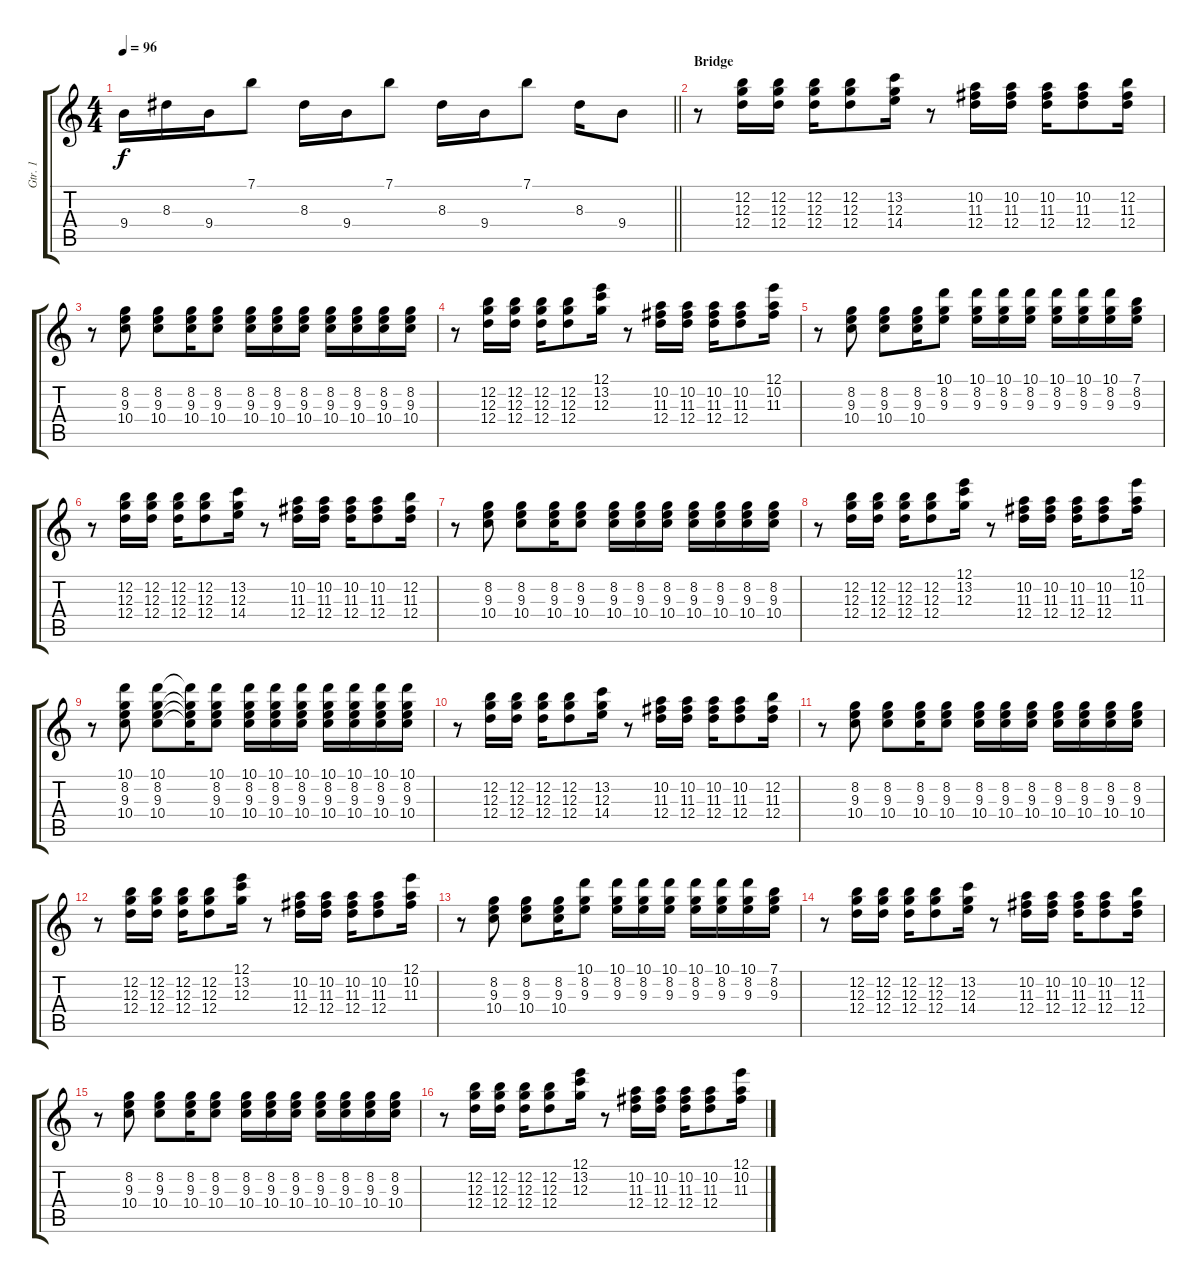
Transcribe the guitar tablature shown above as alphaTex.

\track ("Gtr. 1" "Gtr. 1") {instrument electricguitarclean}
\staff {score tabs}
\tuning (E4 B3 G3 D3 A2 E2) {hide}
\ts (4 4)
\tempo 96
\clef g2
\barLineRight lightlight
\ks c
9.4.16{dy f} 8.3.16 9.4.16 7.1.8 8.3.16 9.4.16 7.1.8 8.3.16 9.4.16 7.1.8 8.3.16 9.4.8 |
\section ("" "Bridge")
r.8 (12.2 12.3 12.4).16 (12.2 12.3 12.4).16 (12.2 12.3 12.4).16 (12.2 12.3 12.4).8 (13.2 12.3 14.4).16 r.8 (10.2 11.3 12.4).16 (10.2 11.3 12.4).16 (10.2 11.3 12.4).16 (10.2 11.3 12.4).8 (12.2 11.3 12.4).16 |
r.8 (8.2 9.3 10.4).8 (8.2 9.3 10.4).8 (8.2 9.3 10.4).16 (8.2 9.3 10.4).8 (8.2 9.3 10.4).16 (8.2 9.3 10.4).16 (8.2 9.3 10.4).16 (8.2 9.3 10.4).16 (8.2 9.3 10.4).16 (8.2 9.3 10.4).16 (8.2 9.3 10.4).16 |
r.8 (12.2 12.3 12.4).16 (12.2 12.3 12.4).16 (12.2 12.3 12.4).16 (12.2 12.3 12.4).8 (12.1 13.2 12.3).16 r.8 (10.2 11.3 12.4).16 (10.2 11.3 12.4).16 (10.2 11.3 12.4).16 (10.2 11.3 12.4).8 (12.1 10.2 11.3).16 |
r.8 (8.2 9.3 10.4).8 (8.2 9.3 10.4).8 (8.2 9.3 10.4).16 (10.1 8.2 9.3).8 (10.1 8.2 9.3).16 (10.1 8.2 9.3).16 (10.1 8.2 9.3).16 (10.1 8.2 9.3).16 (10.1 8.2 9.3).16 (10.1 8.2 9.3).16 (7.1 8.2 9.3).16 |
r.8 (12.2 12.3 12.4).16 (12.2 12.3 12.4).16 (12.2 12.3 12.4).16 (12.2 12.3 12.4).8 (13.2 12.3 14.4).16 r.8 (10.2 11.3 12.4).16 (10.2 11.3 12.4).16 (10.2 11.3 12.4).16 (10.2 11.3 12.4).8 (12.2 11.3 12.4).16 |
r.8 (8.2 9.3 10.4).8 (8.2 9.3 10.4).8 (8.2 9.3 10.4).16 (8.2 9.3 10.4).8 (8.2 9.3 10.4).16 (8.2 9.3 10.4).16 (8.2 9.3 10.4).16 (8.2 9.3 10.4).16 (8.2 9.3 10.4).16 (8.2 9.3 10.4).16 (8.2 9.3 10.4).16 |
r.8 (12.2 12.3 12.4).16 (12.2 12.3 12.4).16 (12.2 12.3 12.4).16 (12.2 12.3 12.4).8 (12.1 13.2 12.3).16 r.8 (10.2 11.3 12.4).16 (10.2 11.3 12.4).16 (10.2 11.3 12.4).16 (10.2 11.3 12.4).8 (12.1 10.2 11.3).16 |
r.8 (10.1 8.2 9.3 10.4).8 (10.1 8.2 9.3 10.4).8 (10.1{t} 8.2{t} 9.3{t} 10.4{t}).16 (10.1 8.2 9.3 10.4).8 (10.1 8.2 9.3 10.4).16 (10.1 8.2 9.3 10.4).16 (10.1 8.2 9.3 10.4).16 (10.1 8.2 9.3 10.4).16 (10.1 8.2 9.3 10.4).16 (10.1 8.2 9.3 10.4).16 (10.1 8.2 9.3 10.4).16 |
r.8 (12.2 12.3 12.4).16 (12.2 12.3 12.4).16 (12.2 12.3 12.4).16 (12.2 12.3 12.4).8 (13.2 12.3 14.4).16 r.8 (10.2 11.3 12.4).16 (10.2 11.3 12.4).16 (10.2 11.3 12.4).16 (10.2 11.3 12.4).8 (12.2 11.3 12.4).16 |
r.8 (8.2 9.3 10.4).8 (8.2 9.3 10.4).8 (8.2 9.3 10.4).16 (8.2 9.3 10.4).8 (8.2 9.3 10.4).16 (8.2 9.3 10.4).16 (8.2 9.3 10.4).16 (8.2 9.3 10.4).16 (8.2 9.3 10.4).16 (8.2 9.3 10.4).16 (8.2 9.3 10.4).16 |
r.8 (12.2 12.3 12.4).16 (12.2 12.3 12.4).16 (12.2 12.3 12.4).16 (12.2 12.3 12.4).8 (12.1 13.2 12.3).16 r.8 (10.2 11.3 12.4).16 (10.2 11.3 12.4).16 (10.2 11.3 12.4).16 (10.2 11.3 12.4).8 (12.1 10.2 11.3).16 |
r.8 (8.2 9.3 10.4).8 (8.2 9.3 10.4).8 (8.2 9.3 10.4).16 (10.1 8.2 9.3).8 (10.1 8.2 9.3).16 (10.1 8.2 9.3).16 (10.1 8.2 9.3).16 (10.1 8.2 9.3).16 (10.1 8.2 9.3).16 (10.1 8.2 9.3).16 (7.1 8.2 9.3).16 |
r.8 (12.2 12.3 12.4).16 (12.2 12.3 12.4).16 (12.2 12.3 12.4).16 (12.2 12.3 12.4).8 (13.2 12.3 14.4).16 r.8 (10.2 11.3 12.4).16 (10.2 11.3 12.4).16 (10.2 11.3 12.4).16 (10.2 11.3 12.4).8 (12.2 11.3 12.4).16 |
r.8 (8.2 9.3 10.4).8 (8.2 9.3 10.4).8 (8.2 9.3 10.4).16 (8.2 9.3 10.4).8 (8.2 9.3 10.4).16 (8.2 9.3 10.4).16 (8.2 9.3 10.4).16 (8.2 9.3 10.4).16 (8.2 9.3 10.4).16 (8.2 9.3 10.4).16 (8.2 9.3 10.4).16 |
r.8 (12.2 12.3 12.4).16 (12.2 12.3 12.4).16 (12.2 12.3 12.4).16 (12.2 12.3 12.4).8 (12.1 13.2 12.3).16 r.8 (10.2 11.3 12.4).16 (10.2 11.3 12.4).16 (10.2 11.3 12.4).16 (10.2 11.3 12.4).8 (12.1 10.2 11.3).16
